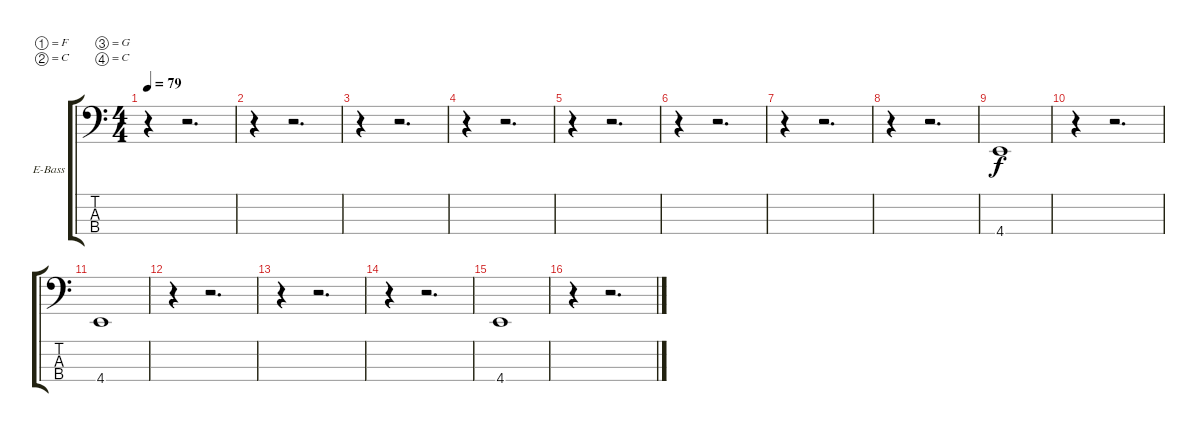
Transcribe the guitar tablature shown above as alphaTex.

\bracketExtendMode groupsimilarinstruments
\firstSystemTrackNameOrientation horizontal
\otherSystemsTrackNameOrientation horizontal
\track ("Bass" "E-Bass") {instrument electricbassfinger}
\staff {score tabs}
\tuning (F2 C2 G1 C1)
\ts (4 4)
\beaming (8 2 2 2 2)
\tempo 79
\clef f4
\ks c
r.4{dy f instrument electricbassfinger} r.2{d} |
r.4 r.2{d} |
r.4 r.2{d} |
r.4 r.2{d} |
r.4 r.2{d} |
r.4 r.2{d} |
r.4 r.2{d} |
r.4 r.2{d} |
4.4.1 |
r.4 r.2{d} |
4.4.1 |
r.4 r.2{d} |
r.4 r.2{d} |
r.4 r.2{d} |
4.4.1 |
r.4 r.2{d}
